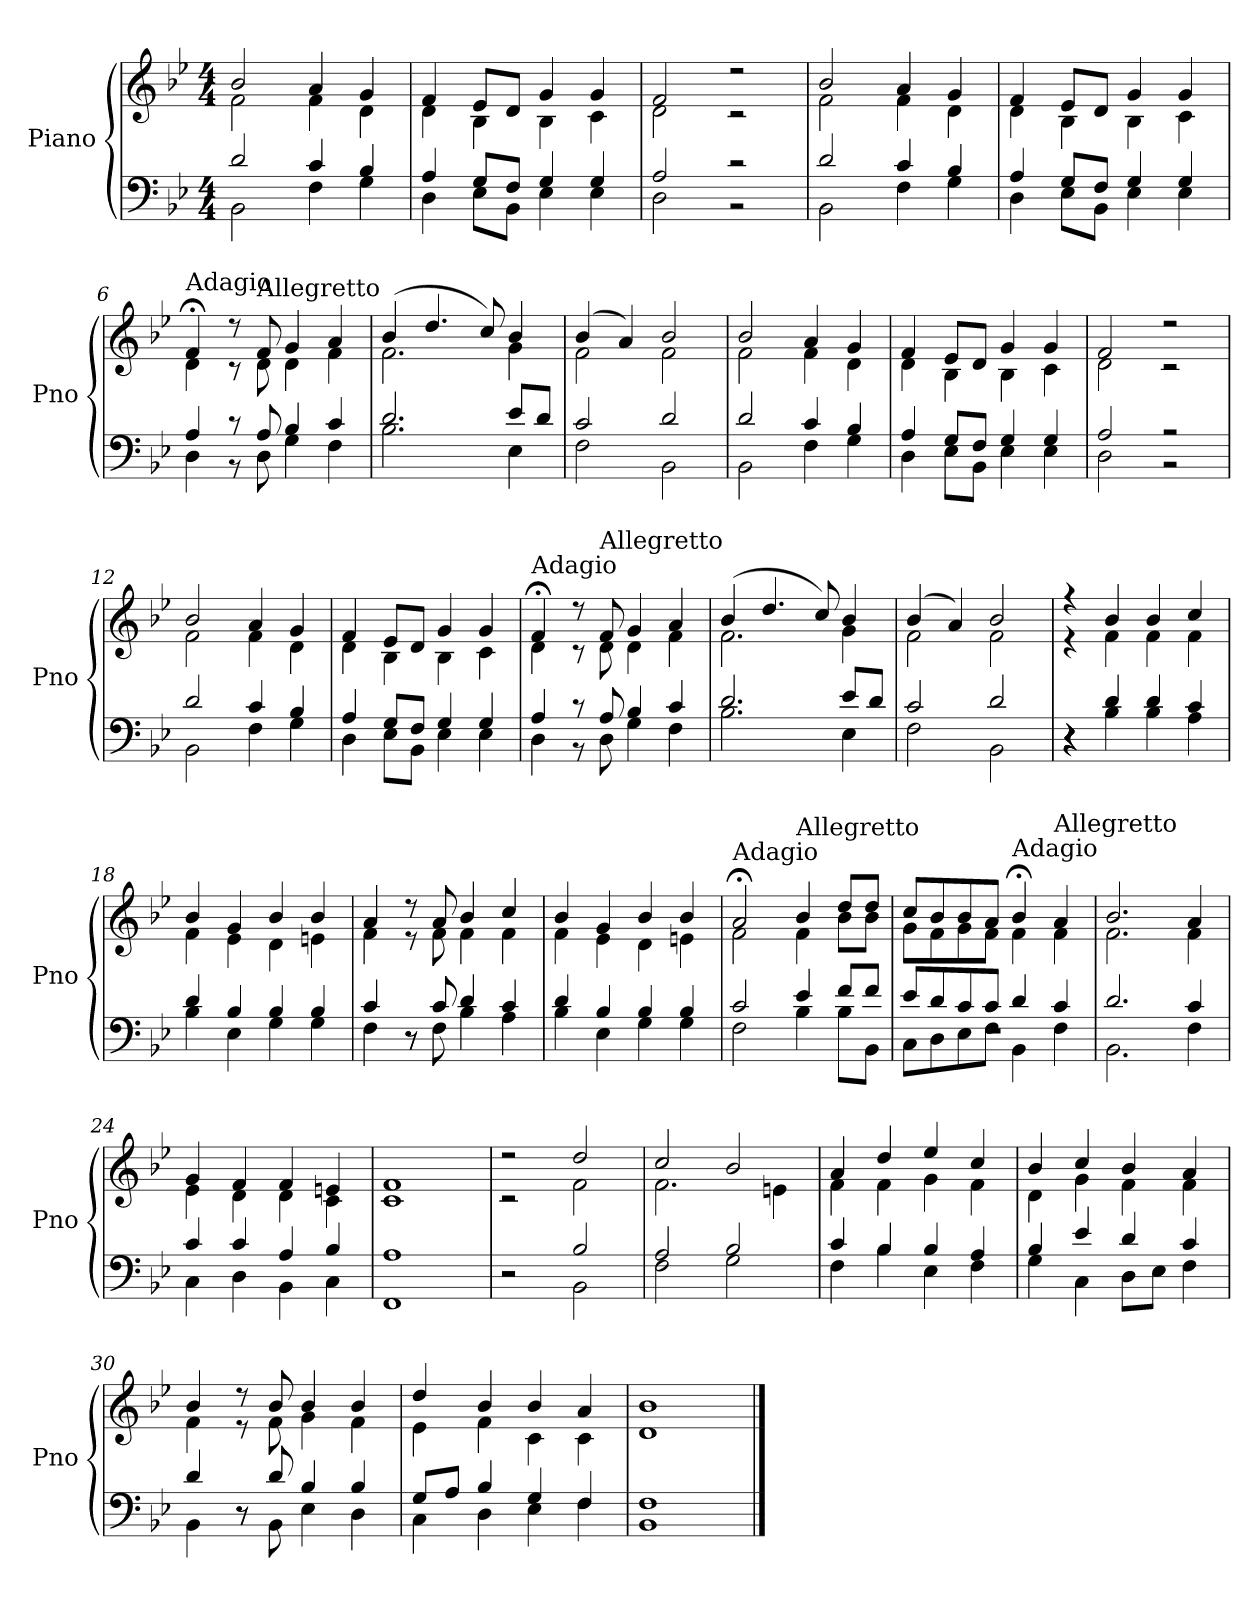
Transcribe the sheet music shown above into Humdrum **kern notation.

**kern	**kern
*part1	*part1
*staff2	*staff1
*I"Piano	*
*I'Pno	*
*clefF4	*clefG2
*k[b-e-]	*k[b-e-]
*B-:	*B-:
*M4/4	*M4/4
=1	=1
*^	*^
2d/	2BB-\	2b-/	2f\
4c/	4F\	4a/	4f\
4B-/	4G\	4g/	4d\
=2	=2	=2	=2
4A/	4D\	4f/	4d\
8G/L	8E-\L	8e-/L	4B-\
8F/J	8BB-\J	8d/J	.
4G/	4E-\	4g/	4B-\
4G/	4E-\	4g/	4c\
=3	=3	=3	=3
2A/	2D\	2f/	2d\
2r	2r	2r	2r
=4	=4	=4	=4
2d/	2BB-\	2b-/	2f\
4c/	4F\	4a/	4f\
4B-/	4G\	4g/	4d\
=5	=5	=5	=5
4A/	4D\	4f/	4d\
8G/L	8E-\L	8e-/L	4B-\
8F/J	8BB-\J	8d/J	.
4G/	4E-\	4g/	4B-\
4G/	4E-\	4g/	4c\
=6	=6	=6	=6
!	!	!LO:TX:a:t=Adagio	!
4A/	4D\	4f;</	4d\
8r	8r	8r	8r
!	!	!LO:TX:a:t=Allegretto	!
8A/	8D\	8f/	8d\
4B-/	4G\	4g/	4d\
4c/	4F\	4a/	4f\
!!LO:LB:g=z	!!
=7	=7	=7	=7
2.d/	2.B-\	(4b-/	2.f\
.	.	4.dd/	.
.	.	8cc/)	.
8e-/L	4E-\	4b-/	4g\
8d/J	.	.	.
=8	=8	=8	=8
2c/	2F\	(4b-/	2f\
.	.	4a/)	.
2d/	2BB-\	2b-/	2f\
=9	=9	=9	=9
2d/	2BB-\	2b-/	2f\
4c/	4F\	4a/	4f\
4B-/	4G\	4g/	4d\
=10	=10	=10	=10
4A/	4D\	4f/	4d\
8G/L	8E-\L	8e-/L	4B-\
8F/J	8BB-\J	8d/J	.
4G/	4E-\	4g/	4B-\
4G/	4E-\	4g/	4c\
=11	=11	=11	=11
2A/	2D\	2f/	2d\
2r	2r	2r	2r
=12	=12	=12	=12
2d/	2BB-\	2b-/	2f\
4c/	4F\	4a/	4f\
4B-/	4G\	4g/	4d\
=13	=13	=13	=13
4A/	4D\	4f/	4d\
8G/L	8E-\L	8e-/L	4B-\
8F/J	8BB-\J	8d/J	.
4G/	4E-\	4g/	4B-\
4G/	4E-\	4g/	4c\
!!LO:LB:g=z	!!
=14	=14	=14	=14
!	!	!LO:TX:a:t=Adagio	!
4A/	4D\	4f;</	4d\
8r	8r	8r	8r
!	!	!LO:TX:a:t=Allegretto	!
8A/	8D\	8f/	8d\
4B-/	4G\	4g/	4d\
4c/	4F\	4a/	4f\
=15	=15	=15	=15
2.d/	2.B-\	(4b-/	2.f\
.	.	4.dd/	.
.	.	8cc/)	.
8e-/L	4E-\	4b-/	4g\
8d/J	.	.	.
=16	=16	=16	=16
2c/	2F\	(4b-/	2f\
.	.	4a/)	.
2d/	2BB-\	2b-/	2f\
=17	=17	=17	=17
*	*^	*	*
1ryy	4r	4r	4r	4r
.	4d/	4B-\	4b-/	4f\
.	4d/	4B-\	4b-/	4f\
.	4c/	4A\	4cc/	4f\
=18	=18	=18	=18	=18
1ryy	4d/	4B-\	4b-/	4f\
.	4B-/	4E-\	4g/	4e-\
.	4B-/	4G\	4b-/	4d\
.	4B-/	4G\	4b-/	4en\
=19	=19	=19	=19	=19
1ryy	4c/	4F\	4a/	4f\
.	8r	8r	8r	8r
.	8c/	8F\	8a/	8f\
.	4d/	4B-\	4b-/	4f\
.	4c/	4A\	4cc/	4f\
!!LO:LB:g=z	!!
=20	=20	=20	=20	=20
1ryy	4d/	4B-\	4b-/	4f\
.	4B-/	4E-\	4g/	4e-\
.	4B-/	4G\	4b-/	4d\
.	4B-/	4G\	4b-/	4en\
=21	=21	=21	=21	=21
!	!	!	!LO:TX:a:t=Adagio	!
1ryy	2c/	2F\	2a;</	2f\
!	!	!	!LO:TX:a:t=Allegretto	!
.	4e-/	4B-\	4b-/	4f\
.	8f/L	8B-\L	8dd/L	8b-\L
.	8f/J	8BB-\J	8dd/J	8b-\J
=22	=22	=22	=22	=22
1r	8e-/L	8C\L	8cc/L	8g\L
.	8d/	8D\	8b-/	8f\
.	8c/	8E-\	8b-/	8g\
.	8c/J	8F\J	8a/J	8f\J
!	!	!	!LO:TX:a:t=Adagio	!
.	4d/	4BB-\	4b-;</	4f\
!	!	!	!LO:TX:a:t=Allegretto	!
.	4c/	4F\	4a/	4f\
=23	=23	=23	=23	=23
1ryy	2.d/	2.BB-\	2.b-/	2.f\
.	4c/	4F\	4a/	4f\
=24	=24	=24	=24	=24
1ryy	4c/	4C\	4g/	4e-\
.	4c/	4D\	4f/	4d\
.	4A/	4BB-\	4f/	4d\
.	4B-/	4C\	4en/	4c\
=25	=25	=25	=25	=25
1ryy	1A	1FF	1f	1c
=26	=26	=26	=26	=26
1ryy	2r	2r	2r	2r
.	2B-/	2BB-\	2dd/	2f\
!!LO:LB:g=z	!!
=27	=27	=27	=27	=27
1ryy	2A/	2F\	2cc/	2.f\
.	2B-/	2G\	2b-/	.
.	.	.	.	4en\
=28	=28	=28	=28	=28
1ryy	4c/	4F\	4a/	4f\
.	4B-/	4B-\	4dd/	4f\
.	4B-/	4E-\	4ee-/	4g\
.	4A/	4F\	4cc/	4f\
=29	=29	=29	=29	=29
1ryy	4B-/	4G\	4b-/	4d\
.	4e-/	4C\	4cc/	4g\
.	4d/	8D\L	4b-/	4f\
.	.	8E-\J	.	.
.	4c/	4F\	4a/	4f\
=30	=30	=30	=30	=30
1ryy	4d/	4BB-\	4b-/	4f\
.	8r	8r	8r	8r
.	8d/	8BB-\	8b-/	8f\
.	4B-/	4E-\	4b-/	4g\
.	4B-/	4D\	4b-/	4f\
=31	=31	=31	=31	=31
1ryy	8G/L	4C\	4dd/	4e-\
.	8A/J	.	.	.
.	4B-/	4D\	4b-/	4f\
.	4G/	4E-\	4b-/	4c\
.	4F/	4F\	4a/	4c\
=32	=32	=32	=32	=32
1ryy	1F	1BB-	1b-	1d
*v	*v	*v	*	*
*	*v	*v
==	==
*-	*-
